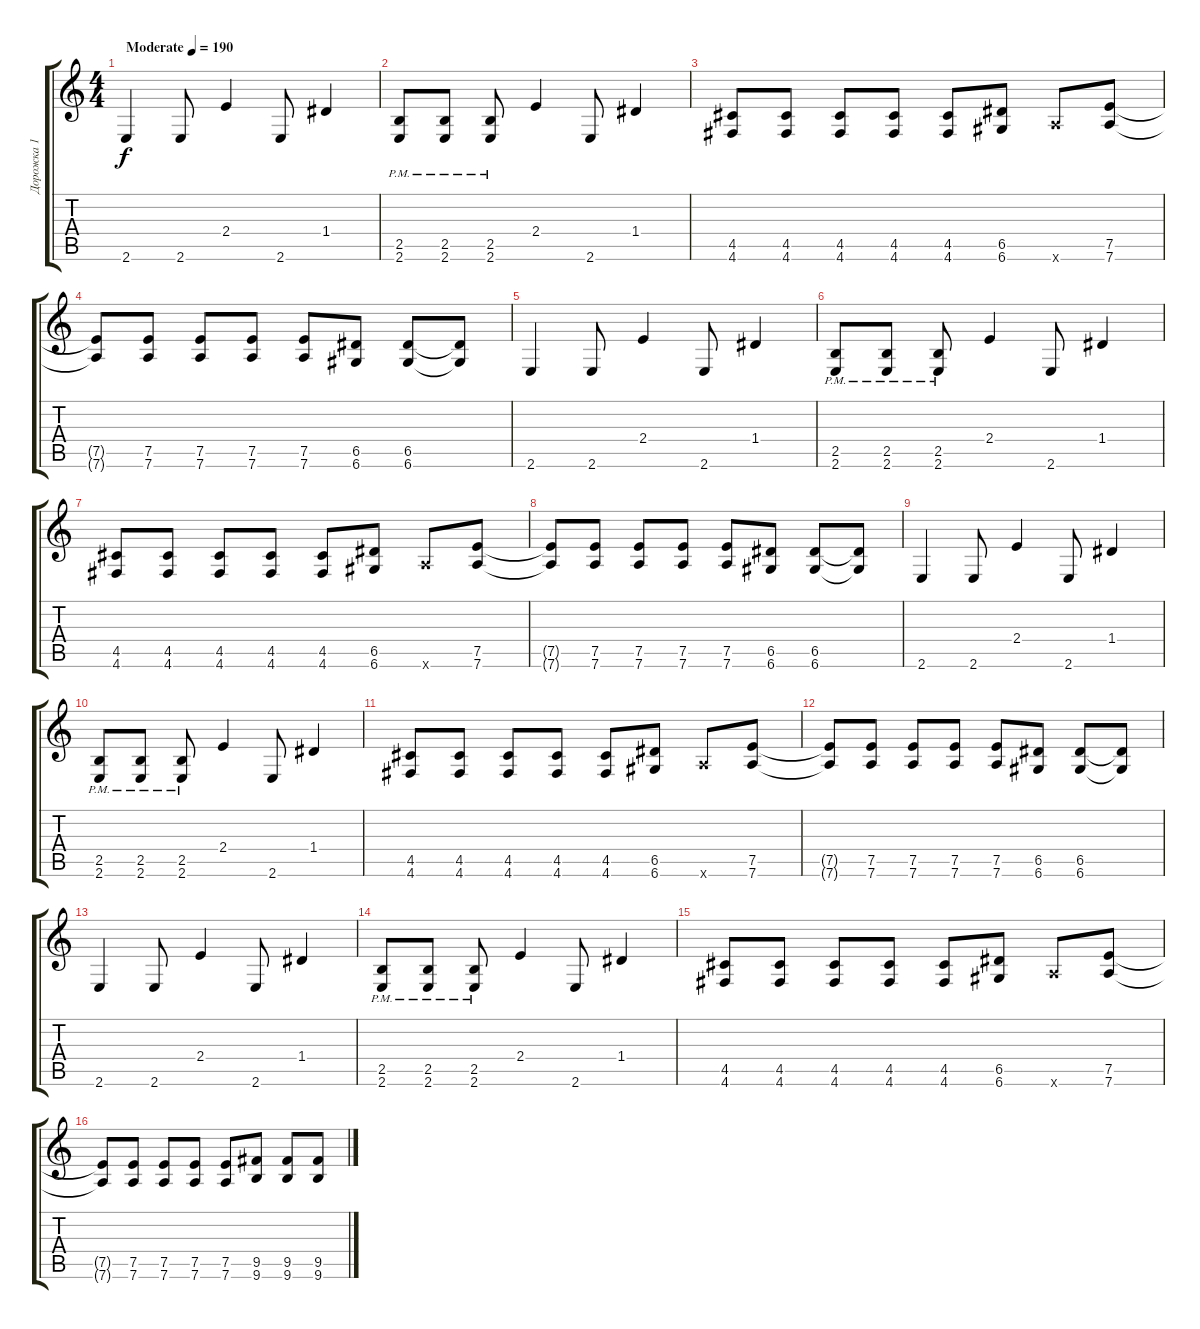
\track ("Дорожка 1" "Дорожка 1") {instrument distortionguitar}
\staff {score tabs}
\tuning (E4 B3 G3 D3 A2 D2) {hide}
\ts (4 4)
\tempo (190 "Moderate")
\clef g2
\ks c
2.6.4{dy f instrument distortionguitar} 2.6.8 2.4.4 2.6.8 1.4.4 |
(2.5 2.6{pm}).8 (2.5 2.6{pm}).8 (2.5 2.6{pm}).8 2.4.4 2.6.8 1.4.4 |
(4.5 4.6).8 (4.5 4.6).8 (4.5 4.6).8 (4.5 4.6).8 (4.5 4.6).8 (6.5 6.6).8 7.6{x}.8 (7.5 7.6).8 |
(7.5{t} 7.6{t}).8 (7.5 7.6).8 (7.5 7.6).8 (7.5 7.6).8 (7.5 7.6).8 (6.5 6.6).8 (6.5 6.6).8 (6.5{t} 6.6{t}).8 |
2.6.4 2.6.8 2.4.4 2.6.8 1.4.4 |
(2.5 2.6{pm}).8 (2.5 2.6{pm}).8 (2.5 2.6{pm}).8 2.4.4 2.6.8 1.4.4 |
(4.5 4.6).8 (4.5 4.6).8 (4.5 4.6).8 (4.5 4.6).8 (4.5 4.6).8 (6.5 6.6).8 7.6{x}.8 (7.5 7.6).8 |
(7.5{t} 7.6{t}).8 (7.5 7.6).8 (7.5 7.6).8 (7.5 7.6).8 (7.5 7.6).8 (6.5 6.6).8 (6.5 6.6).8 (6.5{t} 6.6{t}).8 |
2.6.4 2.6.8 2.4.4 2.6.8 1.4.4 |
(2.5 2.6{pm}).8 (2.5 2.6{pm}).8 (2.5 2.6{pm}).8 2.4.4 2.6.8 1.4.4 |
(4.5 4.6).8 (4.5 4.6).8 (4.5 4.6).8 (4.5 4.6).8 (4.5 4.6).8 (6.5 6.6).8 7.6{x}.8 (7.5 7.6).8 |
(7.5{t} 7.6{t}).8 (7.5 7.6).8 (7.5 7.6).8 (7.5 7.6).8 (7.5 7.6).8 (6.5 6.6).8 (6.5 6.6).8 (6.5{t} 6.6{t}).8 |
2.6.4 2.6.8 2.4.4 2.6.8 1.4.4 |
(2.5 2.6{pm}).8 (2.5 2.6{pm}).8 (2.5 2.6{pm}).8 2.4.4 2.6.8 1.4.4 |
(4.5 4.6).8 (4.5 4.6).8 (4.5 4.6).8 (4.5 4.6).8 (4.5 4.6).8 (6.5 6.6).8 7.6{x}.8 (7.5 7.6).8 |
(7.5{t} 7.6{t}).8 (7.5 7.6).8 (7.5 7.6).8 (7.5 7.6).8 (7.5 7.6).8 (9.5 9.6).8 (9.5 9.6).8 (9.5 9.6).8
